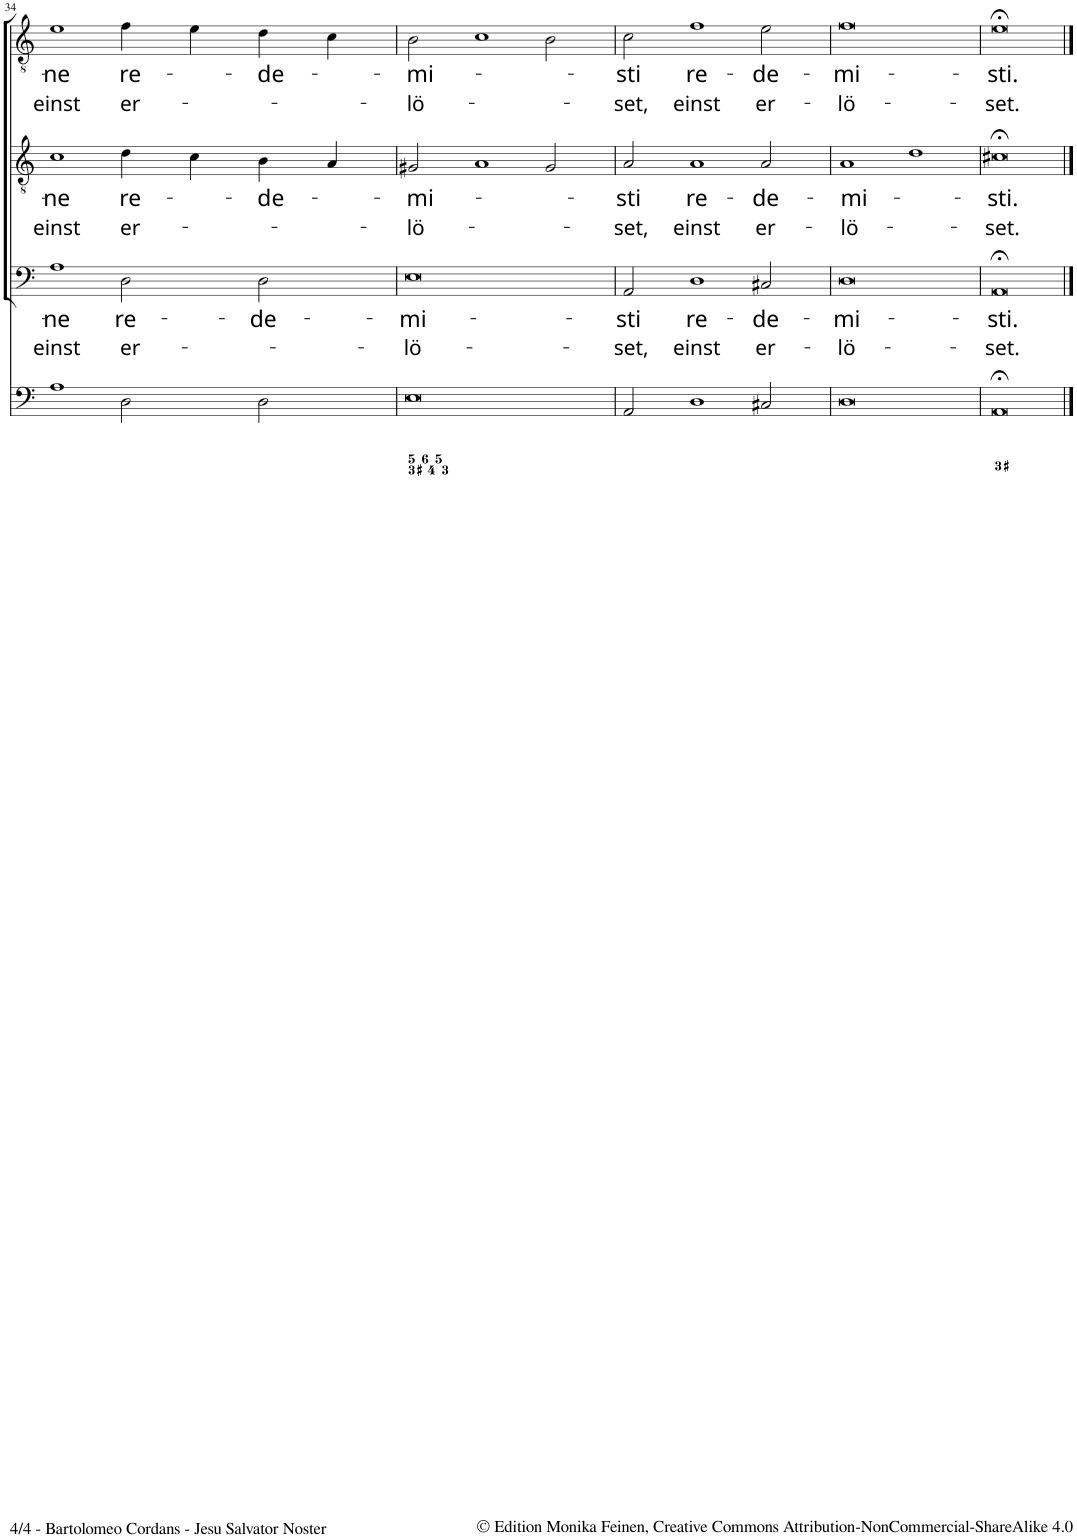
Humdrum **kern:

**kern	**kern	**text	**text	**kern	**text	**text	**kern	**text	**text
*part4	*part3	*part3	*part3	*part2	*part2	*part2	*part1	*part1	*part1
*staff4	*staff3	*staff3	*staff3	*staff2	*staff2	*staff2	*staff1	*staff1	*staff1
*I"ORGANO.	*I"BASSO.	*	*	*I"TENORE II.	*	*	*I"TENORE I.	*	*
!!LO:PB:g=z
*clefF4	*clefF4	*	*	*clefGv2	*	*	*clefGv2	*	*
*k[]	*k[]	*	*	*k[]	*	*	*k[]	*	*
*M4/2	*M4/2	*	*	*M4/2	*	*	*M4/2	*	*
=34	=34	=34	=34	=34	=34	=34	=34	=34	=34
!	!	!LO:LY:b	!LO:LY:b	!	!LO:LY:b	!LO:LY:b	!	!LO:LY:b	!LO:LY:b
1A	1A	-ne	einst	1c	-ne	einst	1e	-ne	einst
!	!	!LO:LY:b	!LO:LY:b	!	!LO:LY:b	!LO:LY:b	!	!LO:LY:b	!LO:LY:b
2D\	2D\	re-	er-	4d\	re-	er-	4f\	re-	er-
.	.	.	.	4c\	.	.	4e\	.	.
!	!	!LO:LY:b	!	!	!LO:LY:b	!	!	!LO:LY:b	!
2D\	2D\	-de-	.	4B\	-de-	.	4d\	-de-	.
.	.	.	.	4A/	.	.	4c\	.	.
=35	=35	=35	=35	=35	=35	=35	=35	=35	=35
!	!	!LO:LY:b	!LO:LY:b	!	!LO:LY:b	!LO:LY:b	!	!LO:LY:b	!LO:LY:b
0E	0E	-mi-	-lö-	2G#X/	-mi-	-lö-	2B\	-mi-	-lö-
.	.	.	.	1A	.	.	1c	.	.
.	.	.	.	2G#/	.	.	2B\	.	.
=36	=36	=36	=36	=36	=36	=36	=36	=36	=36
!	!	!LO:LY:b	!LO:LY:b	!	!LO:LY:b	!LO:LY:b	!	!LO:LY:b	!LO:LY:b
2AA/	2AA/	-sti	-set,	2A/	-sti	-set,	2c\	-sti	-set,
!	!	!LO:LY:b	!LO:LY:b	!	!LO:LY:b	!LO:LY:b	!	!LO:LY:b	!LO:LY:b
1D	1D	re-	einst	1A	re-	einst	1f	re-	einst
!	!	!LO:LY:b	!LO:LY:b	!	!LO:LY:b	!LO:LY:b	!	!LO:LY:b	!LO:LY:b
2C#X/	2C#X/	-de-	er-	2A/	-de-	er-	2e\	-de-	er-
=37	=37	=37	=37	=37	=37	=37	=37	=37	=37
!	!	!LO:LY:b	!LO:LY:b	!	!LO:LY:b	!LO:LY:b	!	!LO:LY:b	!LO:LY:b
0D	0D	-mi-	-lö-	1A	-mi-	-lö-	0f	-mi-	-lö-
.	.	.	.	1d	.	.	.	.	.
=38	=38	=38	=38	=38	=38	=38	=38	=38	=38
!	!	!LO:LY:b	!LO:LY:b	!	!LO:LY:b	!LO:LY:b	!	!LO:LY:b	!LO:LY:b
0AA;<	0AA;<	-sti.	-set.	0c#X;<	-sti.	-set.	0e;<	-sti.	-set.
==	==	==	==	==	==	==	==	==	==
*-	*-	*-	*-	*-	*-	*-	*-	*-	*-
